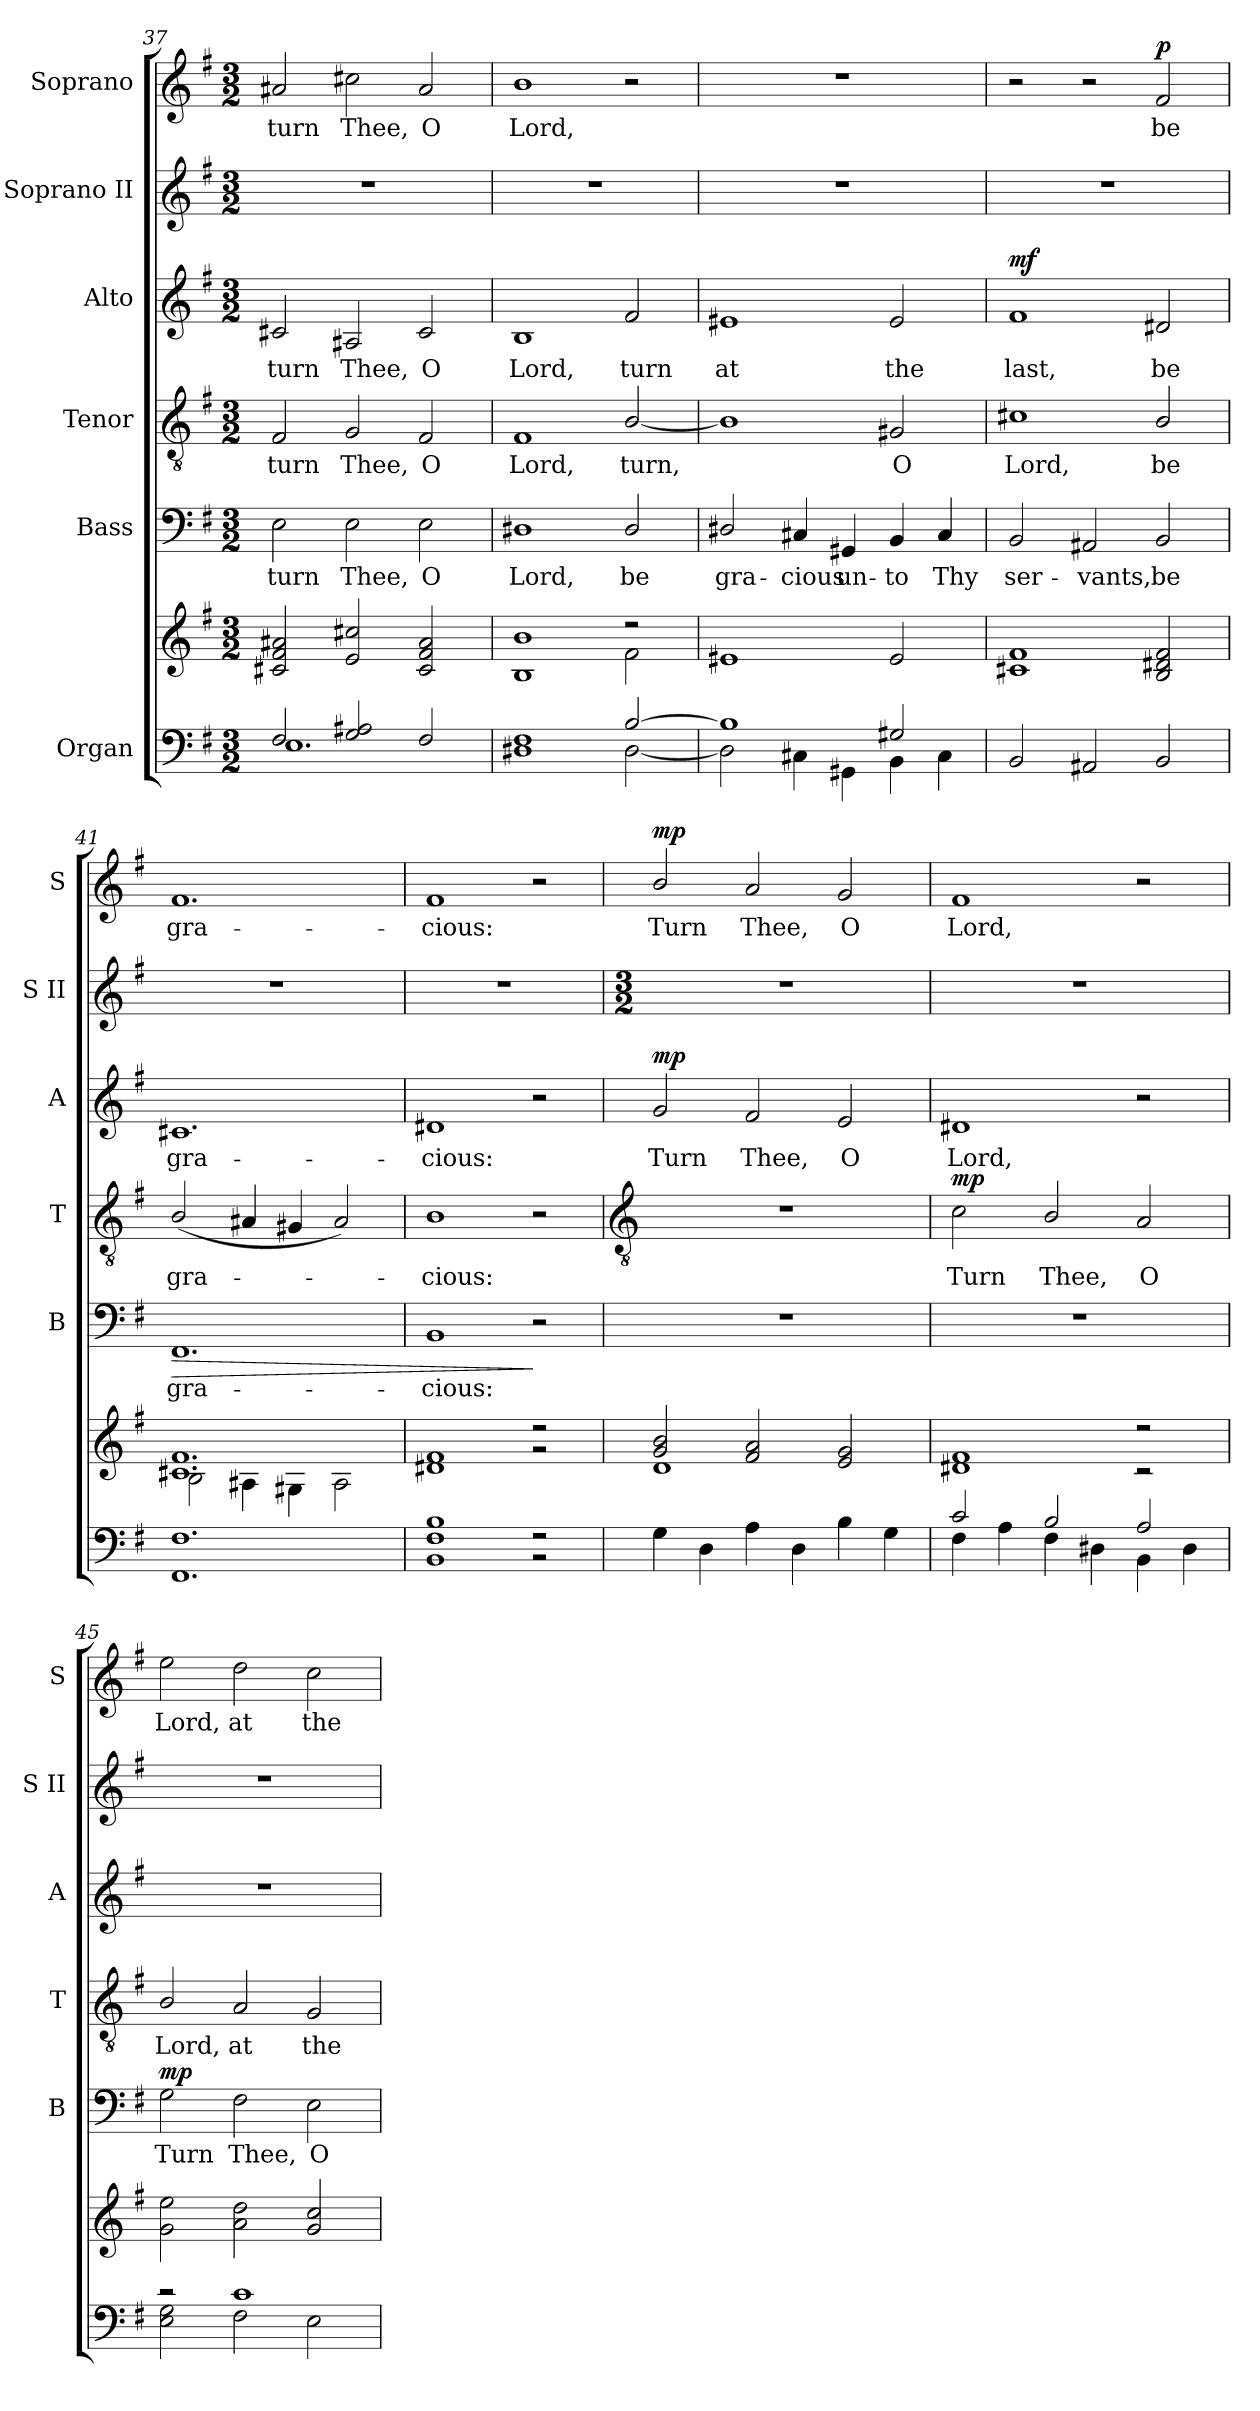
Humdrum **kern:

**kern	**kern	**kern	**text	**dynam	**kern	**text	**dynam	**kern	**text	**dynam	**kern	**kern	**text	**dynam
*part6	*part6	*part5	*part5	*part5	*part4	*part4	*part4	*part3	*part3	*part3	*part2	*part1	*part1	*part1
*staff7	*staff6	*staff5	*staff5	*staff5	*staff4	*staff4	*staff4	*staff3	*staff3	*staff3	*staff2	*staff1	*staff1	*staff1
*I"Organ	*	*I"Bass	*	*	*I"Tenor	*	*	*I"Alto	*	*	*I"Soprano II	*I"Soprano	*	*
*	*	*I'B	*	*	*I'T	*	*	*I'A	*	*	*I'S II	*I'S	*	*
!!LO:LB:g=z
*clefF4	*clefG2	*clefF4	*	*	*clefGv2	*	*	*clefG2	*	*	*clefG2	*clefG2	*	*
*k[f#]	*k[f#]	*k[f#]	*	*	*k[f#]	*	*	*k[f#]	*	*	*k[f#]	*k[f#]	*	*
*G:	*G:	*G:	*	*	*G:	*	*	*G:	*	*	*G:	*G:	*	*
*M3/2	*M3/2	*M3/2	*	*	*M3/2	*	*	*M3/2	*	*	*M3/2	*M3/2	*	*
=37	=37	=37	=37	=37	=37	=37	=37	=37	=37	=37	=37	=37	=37	=37
*^	*^	*	*	*	*	*	*	*	*	*	*	*	*	*
!	!	!	!	!	!LO:LY:b	!	!	!LO:LY:b	!	!	!LO:LY:b	!	!	!	!LO:LY:b	!
2F#/	1.E\	2c#X/ 2f#/ 2a#X/	1.ryy	2E	turn	.	2F#	turn	.	2c#X	turn	.	1.r	2a#X	turn	.
!	!	!	!	!	!LO:LY:b	!	!	!LO:LY:b	!	!	!LO:LY:b	!	!	!	!LO:LY:b	!
2G/ 2A#X/	.	2e/ 2cc#X/	.	2E	Thee,	.	2G	Thee,	.	2A#X	Thee,	.	.	2cc#X	Thee,	.
!	!	!	!	!	!LO:LY:b	!	!	!LO:LY:b	!	!	!LO:LY:b	!	!	!	!LO:LY:b	!
2F#/	.	2c#/ 2f#/ 2a#/	.	2E	O	.	2F#	O	.	2c#	O	.	.	2a#	O	.
=38	=38	=38	=38	=38	=38	=38	=38	=38	=38	=38	=38	=38	=38	=38	=38	=38
!	!	!	!	!	!LO:LY:b	!	!	!LO:LY:b	!	!	!LO:LY:b	!	!	!	!LO:LY:b	!
1F#/	1D#X\	1b/	1B\	1D#X	Lord,	.	1F#	Lord,	.	1B	Lord,	.	1.r	1b	Lord,	.
!	!	!	!	!	!LO:LY:b	!	!	!LO:LY:b	!	!	!LO:LY:b	!	!	!	!	!
[2B/	[2D#\	2r	2f#\	2D#/	be	.	[2B/	turn,	.	2f#	turn	.	.	2r	.	.
=39	=39	=39	=39	=39	=39	=39	=39	=39	=39	=39	=39	=39	=39	=39	=39	=39
!	!	!	!	!	!LO:LY:b	!	!	!	!	!	!LO:LY:b	!	!	!LO:N:vis=1	!	!
1B/]	2D#\]	1e#X/	1.ryy	2D#X/	gra-	.	1B]	.	.	1e#X	at	.	1.r	1.r	.	.
!	!	!	!	!	!LO:LY:b	!	!	!	!	!	!	!	!	!	!	!
.	4C#X\	.	.	4C#X	-cious	.	.	.	.	.	.	.	.	.	.	.
!	!	!	!	!	!LO:LY:b	!	!	!	!	!	!	!	!	!	!	!
.	4GG#X\	.	.	4GG#X	un-	.	.	.	.	.	.	.	.	.	.	.
!	!	!	!	!	!LO:LY:b	!	!	!LO:LY:b	!	!	!LO:LY:b	!	!	!	!	!
2G#X/	4BB\	2e#/	.	4BB	-to	.	2G#X	O	.	2e#	the	.	.	.	.	.
!	!	!	!	!	!LO:LY:b	!	!	!	!	!	!	!	!	!	!	!
.	4C#\	.	.	4C#	Thy	.	.	.	.	.	.	.	.	.	.	.
=40	=40	=40	=40	=40	=40	=40	=40	=40	=40	=40	=40	=40	=40	=40	=40	=40
!	!	!	!	!	!LO:LY:b	!	!	!LO:LY:b	!	!	!LO:LY:b	!LO:DY:b	!	!	!	!
1.ryy	2BB/	1c#X/ 1f#/	2ryy	2BB	ser-	.	1c#X	Lord,	.	1f#	last,	mf	1.r	2r	.	.
!	!	!	!	!	!LO:LY:b	!	!	!	!	!	!	!	!	!	!	!
.	2AA#X/	.	2ryy	2AA#X	-vants,	.	.	.	.	.	.	.	.	2r	.	.
!	!	!	!	!	!LO:LY:b	!	!	!LO:LY:b	!	!	!LO:LY:b	!	!	!	!LO:LY:b	!LO:DY:b
.	2BB/	2B/ 2d#X/ 2f#/	2ryy	2BB	be	.	2B/	be	.	2d#X	be	.	.	2f#	be	p
=41	=41	=41	=41	=41	=41	=41	=41	=41	=41	=41	=41	=41	=41	=41	=41	=41
*	*	*	*^	*	*	*	*	*	*	*	*	*	*	*	*	*
!	!	!	!	!	!	!LO:LY:b	!LO:HP:b	!	!LO:LY:b	!	!	!LO:LY:b	!	!	!	!LO:LY:b	!
*v	*v	*	*	*	*	*	*	*	*	*	*	*	*	*	*	*	*
1.FF#\ 1.F#\	1.c#X/ 1.f#/	1.ryy	2B\	1.FF#	gra-	>	(<2B/	gra-	.	1.c#X	gra-	.	1.r	1.f#	gra-	.
.	.	.	4A#X\	.	.	.	4A#X	.	.	.	.	.	.	.	.	.
.	.	.	4G#X\	.	.	.	4G#X	.	.	.	.	.	.	.	.	.
.	.	.	2A#\	.	.	.	2A#)	.	.	.	.	.	.	.	.	.
=42	=42	=42	=42	=42	=42	=42	=42	=42	=42	=42	=42	=42	=42	=42	=42	=42
*^	*	*	*	*	*	*	*	*	*	*	*	*	*	*	*	*
!	!	!	!	!	!	!LO:LY:b	!	!	!LO:LY:b	!	!	!LO:LY:b	!	!	!	!LO:LY:b	!
*	*	*	*v	*v	*	*	*	*	*	*	*	*	*	*	*	*	*
1ryy	1BB\ 1F#\ 1B\	1d#X/ 1f#/	1ryy	1BB	-cious:	.	1B	cious:	.	1d#X	-cious:	.	1.r	1f#	-cious:	.
2r	2r	2r	2r	2r	.	]	2r	.	.	2r	.	.	.	2r	.	.
!!LO:LB:g=z
=43	=43	=43	=43	=43	=43	=43	=43	=43	=43	=43	=43	=43	=43	=43	=43	=43
*	*	*	*	*	*	*	*clefGv2	*	*	*	*	*	*	*	*	*
*	*	*	*	*	*	*	*	*	*	*	*	*	*M3/2	*	*	*
!	!	!	!	!LO:N:vis=1	!	!	!LO:N:vis=1	!	!	!	!LO:LY:b	!LO:DY:b	!	!	!LO:LY:b	!LO:DY:b
4G\	2ryy	2g/ 2b/	1d\	1.r	.	.	1.r	.	.	2g	Turn	mp	1.r	2b/	Turn	mp
4D\	.	.	.	.	.	.	.	.	.	.	.	.	.	.	.	.
!	!	!	!	!	!	!	!	!	!	!	!LO:LY:b	!	!	!	!LO:LY:b	!
4A\	2ryy	2f#/ 2a/	.	.	.	.	.	.	.	2f#	Thee,	.	.	2a	Thee,	.
4D\	.	.	.	.	.	.	.	.	.	.	.	.	.	.	.	.
!	!	!	!	!	!	!	!	!	!	!	!LO:LY:b	!	!	!	!LO:LY:b	!
4B\	2ryy	2e/ 2g/	2ryy	.	.	.	.	.	.	2e	O	.	.	2g	O	.
4G\	.	.	.	.	.	.	.	.	.	.	.	.	.	.	.	.
=44	=44	=44	=44	=44	=44	=44	=44	=44	=44	=44	=44	=44	=44	=44	=44	=44
!	!	!	!	!LO:N:vis=1	!	!	!	!LO:LY:b	!LO:DY:b	!	!LO:LY:b	!	!	!	!LO:LY:b	!
2c/	4F#\	1d#X/ 1f#/	1ryy	1.r	.	.	2c	Turn	mp	1d#X	Lord,	.	1.r	1f#	Lord,	.
.	4A\	.	.	.	.	.	.	.	.	.	.	.	.	.	.	.
!	!	!	!	!	!	!	!	!LO:LY:b	!	!	!	!	!	!	!	!
2B/	4F#\	.	.	.	.	.	2B/	Thee,	.	.	.	.	.	.	.	.
.	4D#X\	.	.	.	.	.	.	.	.	.	.	.	.	.	.	.
!	!	!	!	!	!	!	!	!LO:LY:b	!	!	!	!	!	!	!	!
2A/	4BB\	2r	2r	.	.	.	2A	O	.	2r	.	.	.	2r	.	.
.	4D#\	.	.	.	.	.	.	.	.	.	.	.	.	.	.	.
=45	=45	=45	=45	=45	=45	=45	=45	=45	=45	=45	=45	=45	=45	=45	=45	=45
!	!	!	!	!	!LO:LY:b	!LO:DY:b	!	!LO:LY:b	!	!LO:N:vis=1	!	!	!	!	!LO:LY:b	!
2r	2E\ 2G\	2g\ 2ee\	1.ryy	2G	Turn	mp	2B/	Lord,	.	1.r	.	.	1.r	2ee	Lord,	.
!	!	!	!	!	!LO:LY:b	!	!	!LO:LY:b	!	!	!	!	!	!	!LO:LY:b	!
1c/	2F#\	2a\ 2dd\	.	2F#	Thee,	.	2A	at	.	.	.	.	.	2dd	at	.
!	!	!	!	!	!LO:LY:b	!	!	!LO:LY:b	!	!	!	!	!	!	!LO:LY:b	!
.	2E\	2g/ 2cc/	.	2E	O	.	2G	the	.	.	.	.	.	2cc	the	.
*v	*v	*	*	*	*	*	*	*	*	*	*	*	*	*	*	*
*	*v	*v	*	*	*	*	*	*	*	*	*	*	*	*	*
=	=	=	=	=	=	=	=	=	=	=	=	=	=	=
*-	*-	*-	*-	*-	*-	*-	*-	*-	*-	*-	*-	*-	*-	*-
